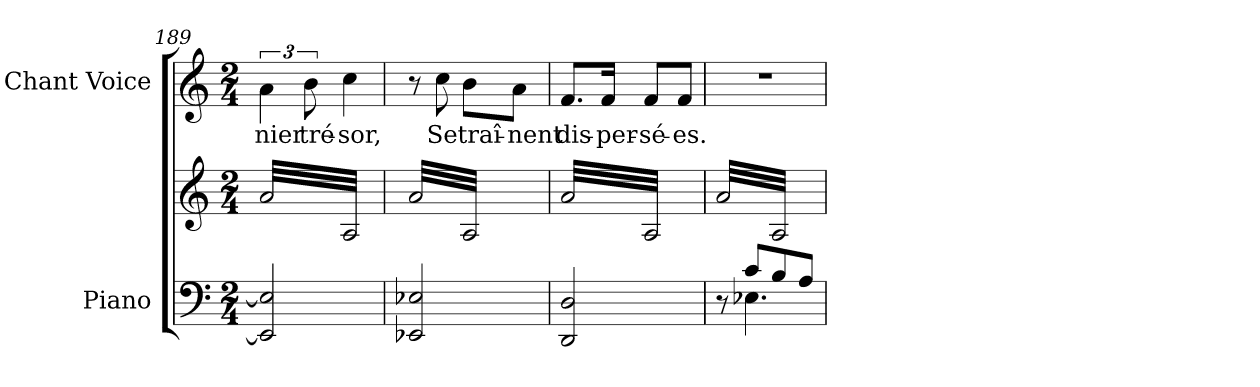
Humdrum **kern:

**kern	**kern	**kern	**text
*part2	*part2	*part1	*part1
*staff3	*staff2	*staff1	*staff1
*I"Piano	*	*I"Chant Voice	*
*I'Pno	*	*	*
*clefF4	*clefG2	*clefG2	*
*k[]	*k[]	*k[]	*
*M2/4	*M2/4	*M2/4	*
=189	=189	=189	=189
*	*tremolo	*	*
2EE/] 2E/]	32a/LLL	6a\	-nier
.	32A/	.	.
.	32a/	.	.
.	32A/	.	.
.	32a/	.	.
.	32A/	.	.
.	.	12b\	tré-
.	32a/	.	.
.	32A/	.	.
.	32a/	4cc\	-sor,
.	32A/	.	.
.	32a/	.	.
.	32A/	.	.
.	32a/	.	.
.	32A/	.	.
.	32a/	.	.
.	32A/JJJ	.	.
=190	=190	=190	=190
2EE-X/ 2E-X/	32a/LLL	8r	.
.	32A/	.	.
.	32a/	.	.
.	32A/	.	.
.	32a/	8cc\	Se
.	32A/	.	.
.	32a/	.	.
.	32A/	.	.
.	32a/	8b\L	traî-
.	32A/	.	.
.	32a/	.	.
.	32A/	.	.
.	32a/	8a\J	-nent
.	32A/	.	.
.	32a/	.	.
.	32A/JJJ	.	.
=191	=191	=191	=191
2DD/ 2D/	32a/LLL	8.f/L	dis-
.	32A/	.	.
.	32a/	.	.
.	32A/	.	.
.	32a/	.	.
.	32A/	.	.
.	32a/	16f/Jk	-per-
.	32A/	.	.
.	32a/	8f/L	-sé-
.	32A/	.	.
.	32a/	.	.
.	32A/	.	.
.	32a/	8f/J	-es.
.	32A/	.	.
.	32a/	.	.
.	32A/JJJ	.	.
=192	=192	=192	=192
*^	*	*	*
8r	8ryy	32a/LLL	2r	.
.	.	32A/	.	.
.	.	32a/	.	.
.	.	32A/	.	.
8c/L	4.E-X\	32a/	.	.
.	.	32A/	.	.
.	.	32a/	.	.
.	.	32A/	.	.
8B/	.	32a/	.	.
.	.	32A/	.	.
.	.	32a/	.	.
.	.	32A/	.	.
8A/J	.	32a/	.	.
.	.	32A/	.	.
.	.	32a/	.	.
.	.	32A/JJJ	.	.
*	*	*Xtremolo	*	*
.	.	.	.	.
.	.	.	.	.
.	.	.	.	.
.	.	.	.	.
.	.	.	.	.
.	.	.	.	.
.	.	.	.	.
.	.	.	.	.
*v	*v	*	*	*
=	=	=	=
*-	*-	*-	*-
